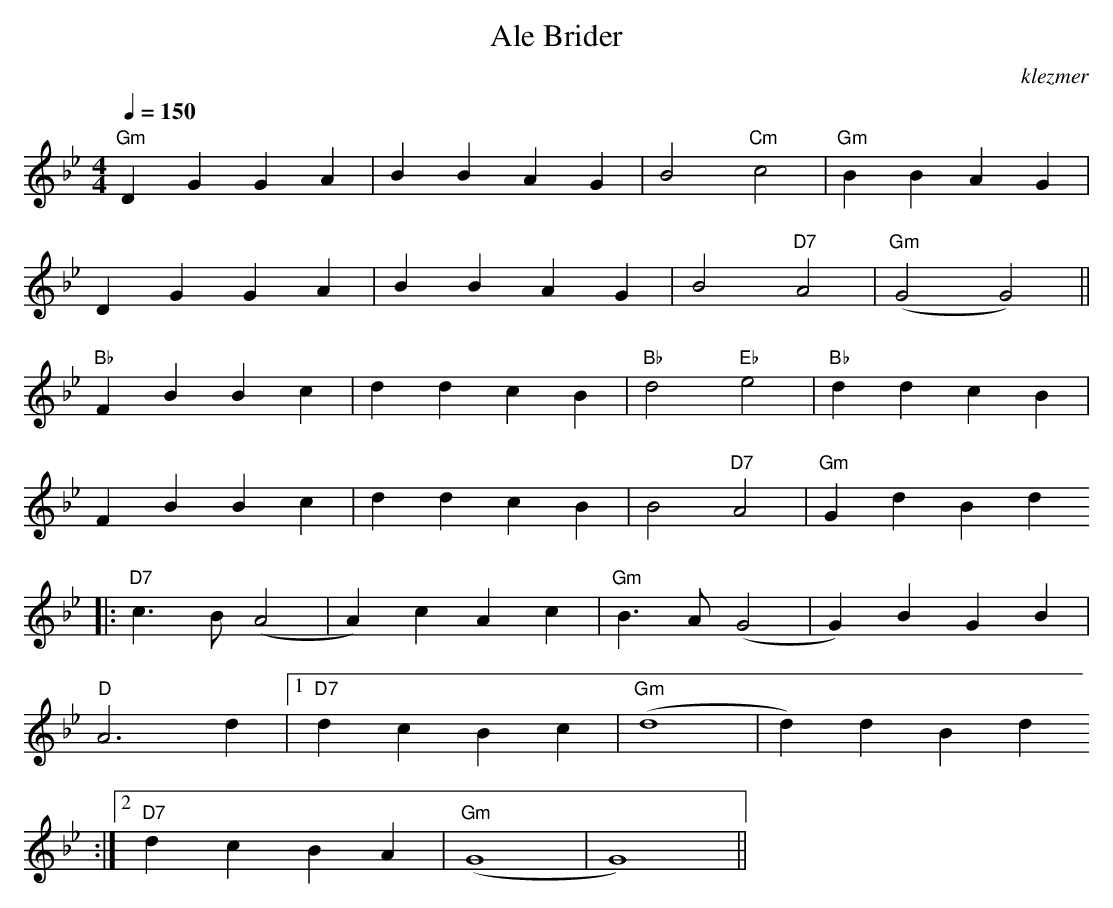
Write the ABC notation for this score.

X:1
T:Ale Brider
O:klezmer
M:4/4
L:1/8
Q:1/4=150
K:Gm
V:1
"Gm" D2 G2 G2 A2 |B2 B2 A2 G2 |B4 "Cm" c4 |"Gm" B2 B2 A2 G2 |
D2 G2 G2 A2 |B2 B2 A2 G2 |B4 "D7" A4 |"Gm" (G4 G4) ||
"Bb" F2 B2 B2 c2 |d2 d2 c2 B2 |"Bb" d4 "Eb" e4 |"Bb" d2 d2 c2 B2 |
F2 B2 B2 c2 |d2 d2 c2 B2 |B4 "D7" A4 |"Gm" G2 d2 B2 d2
|:"D7" c3 B(A4 |A2) c2 A2 c2 |"Gm" B3 A(G4 |G2) B2 G2 B2 |
"D" A6 d2 |1 "D7" d2 c2 B2 c2 |"Gm" (d8 |d2) d2 B2 d2
:|2 "D7" d2 c2 B2 A2 |"Gm" (G8 |G8) ||
